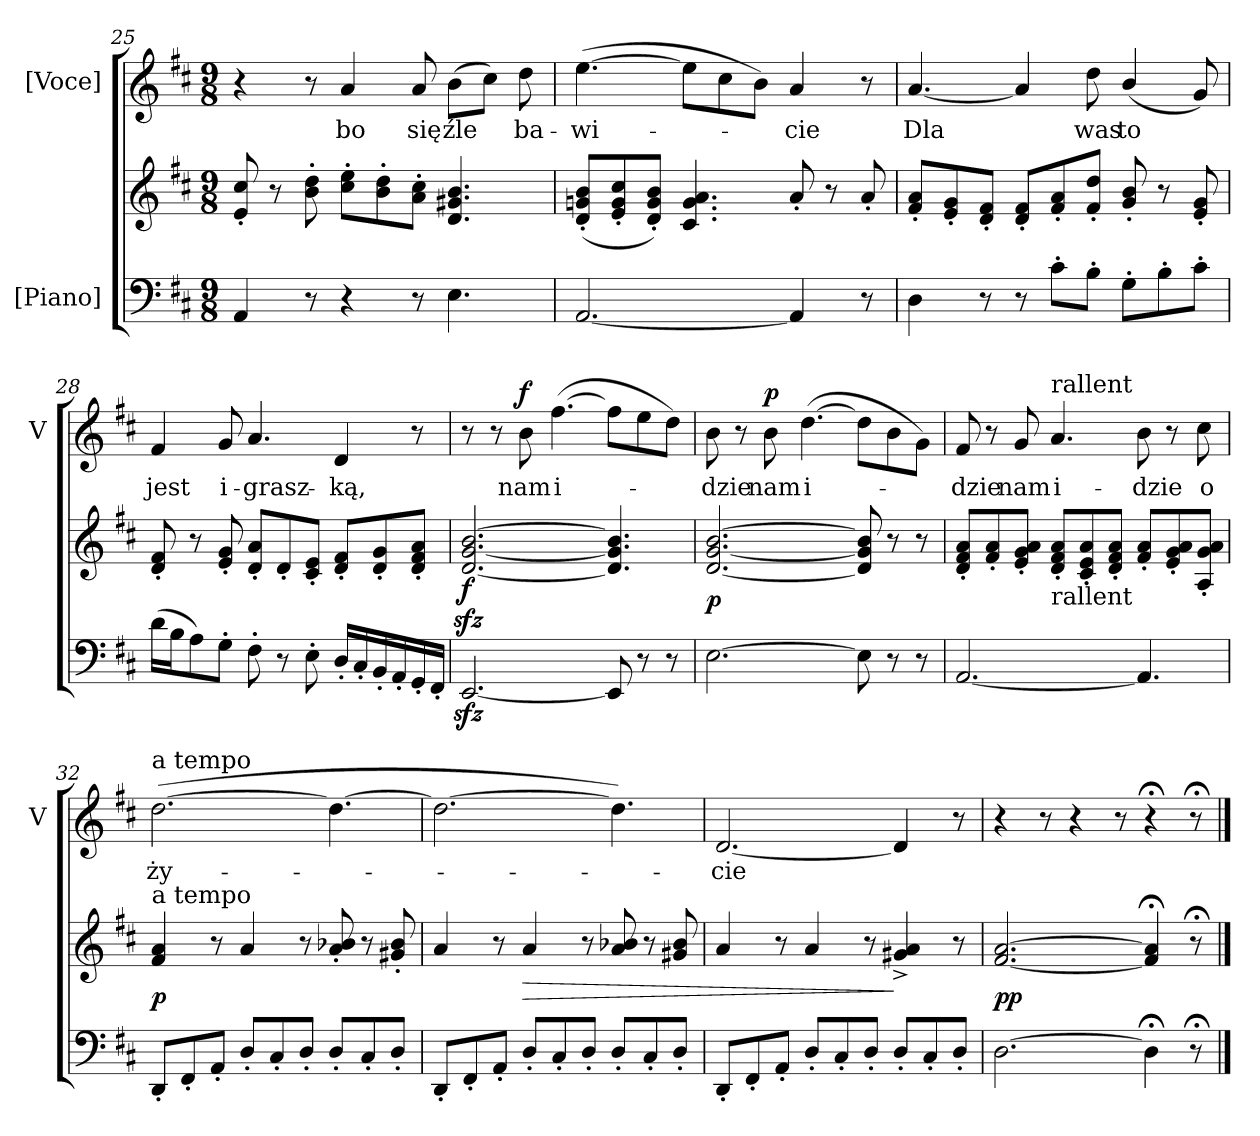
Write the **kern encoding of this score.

**kern	**kern	**dynam	**kern	**text	**dynam
*part2	*part2	*part2	*part1	*part1	*part1
*staff3	*staff2	*staff2/3	*staff1	*staff1	*staff1
*I"[Piano]	*	*	*I"[Voce]	*	*
*	*	*	*I'V	*	*
*clefF4	*clefG2	*	*clefG2	*	*
*k[f#c#]	*k[f#c#]	*	*k[f#c#]	*	*
*D:	*D:	*	*D:	*	*
*M9/8	*M9/8	*	*M9/8	*	*
=25	=25	=25	=25	=25	=25
4AA/	8e'/ 8cc#'/	.	4r	.	.
.	8r	.	.	.	.
8r	8b'\ 8dd'\	.	8r	.	.
4r	8cc#'\ 8ee'\L	.	4a/	bo	.
.	8b'\ 8dd'\	.	.	.	.
8r	8a'\ 8cc#'\J	.	8a/	się	.
4.E\	4.d/ 4.g#X/ 4.b/	.	(8b\L	źle	.
.	.	.	8cc#\J)	.	.
.	.	.	8dd\	ba-	.
=26	=26	=26	=26	=26	=26
[2.AA/	(>8d'/ 8gn'/ 8b'/L	.	([4.ee\	-wi-	.
.	8e'/ 8g'/ 8cc#'/	.	.	.	.
.	8d'/ 8g'/ 8b'/J)	.	.	.	.
.	4.c#/ 4.g/ 4.a/	.	8ee\L]	.	.
.	.	.	8cc#\	.	.
.	.	.	8b\J)	.	.
4AA/]	8a'/	.	4a/	-cie	.
.	8r	.	.	.	.
8r	8a'/	.	8r	.	.
=27	=27	=27	=27	=27	=27
4D\	8f#'/ 8a'/L	.	[4.a/	Dla	.
.	8e'/ 8g'/	.	.	.	.
8r	8d'/ 8f#'/J	.	.	.	.
8r	8d'/ 8f#'/L	.	4a/]	.	.
8c#'\L	8f#'/ 8a'/	.	.	.	.
8B'\J	8f#'/ 8dd'/J	.	8dd\	was	.
8G'\L	8g'/ 8b'/	.	(4b/	to	.
8B'\	8r	.	.	.	.
8c#'\J	8e'/ 8g'/	.	8g/)	.	.
=28	=28	=28	=28	=28	=28
(16d\LL	8d'/ 8f#'/	.	4f#/	jest	.
16B\J	.	.	.	.	.
8A\)	8r	.	.	.	.
8G'\J	8e'/ 8g'/	.	8g/	i-	.
8F#'\	8d'/ 8a'/L	.	4.a/	-grasz-	.
8r	8d'/	.	.	.	.
8E'\	8c#'/ 8e'/J	.	.	.	.
16D'/LL	8d'/ 8f#'/L	.	4d/	-ką,	.
16C#'/	.	.	.	.	.
16BB'/	8d'/ 8g'/	.	.	.	.
16AA'/	.	.	.	.	.
16GG'/	8d'/ 8f#'/ 8a'/J	.	8r	.	.
16FF#'/JJ	.	.	.	.	.
=29	=29	=29	=29	=29	=29
!	!	!LO:DY:b	!	!	!
[2.EEzz>/	[2.dzz>/ [2.gzz>/ [2.bzz>/	f	8r	.	.
.	.	.	8r	.	.
!	!	!	!	!	!LO:DY:a
.	.	.	8b\	nam	f
.	.	.	([4.ff#\	i-	.
8EE/]	4.d]/ 4.g]/ 4.b]/	.	8ff#\L]	.	.
8r	.	.	8ee\	.	.
8r	.	.	8dd\J)	.	.
=30	=30	=30	=30	=30	=30
[2.E\	[2.d/ [2.g/ [2.b/	p	8b\	-dzie	.
.	.	.	8r	.	.
!	!	!	!	!	!LO:DY:a
.	.	.	8b\	nam	p
.	.	.	([4.dd\	i-	.
8E\]	8d]/ 8g]/ 8b]/	.	8dd\L]	.	.
8r	8r	.	8b\	.	.
8r	8r	.	8g\J)	.	.
=31	=31	=31	=31	=31	=31
[2.AA/	8d'/ 8f#'/ 8a'/L	.	8f#/	-dzie	.
.	8f#'/ 8a'/	.	8r	.	.
.	8e'/ 8g'/ 8a'/J	.	8g/	nam	.
!	!	!	!LO:TX:a:t=rallent	!	!
!	!LO:TX:b:t=rallent	!	!	!	!
.	8d'/ 8f#'/ 8a'/L	.	4.a/	i-	.
.	8c#'/ 8e'/ 8a'/	.	.	.	.
.	8d'/ 8f#'/ 8a'/J	.	.	.	.
4.AA/]	8f#'/ 8a'/L	.	8b\	-dzie	.
.	8e'/ 8g'/ 8a'/	.	8r	.	.
.	8A'/ 8g'/ 8a'/J	.	8cc#\	o	.
=32	=32	=32	=32	=32	=32
!	!	!	!LO:TX:a:t=a tempo	!	!
!	!LO:TX:a:t=a tempo	!	!	!	!
8DD'/L	4f#/ 4a/	p	([2.dd\	ży-	.
8FF#'/	.	.	.	.	.
8AA'/J	8r	.	.	.	.
8D'/L	4a/	.	.	.	.
8C#'/	.	.	.	.	.
8D'/J	8r	.	.	.	.
8D'/L	8a'/ 8b-X'/	.	4.dd\_	.	.
8C#'/	8r	.	.	.	.
8D'/J	8g#X'/ 8b-'/	.	.	.	.
=33	=33	=33	=33	=33	=33
8DD'/L	4a/	.	2.dd\_	.	.
8FF#'/	.	.	.	.	.
8AA'/J	8r	.	.	.	.
!	!	!LO:HP:b	!	!	!
8D'/L	4a/	>	.	.	.
8C#'/	.	.	.	.	.
8D'/J	8r	.	.	.	.
8D'/L	8a/ 8b-X/	.	4.dd\])	.	.
8C#'/	8r	.	.	.	.
8D'/J	8g#X/ 8b-/	.	.	.	.
=34	=34	=34	=34	=34	=34
8DD'/L	4a/	.	[2.d/	-cie	.
8FF#'/	.	.	.	.	.
8AA'/J	8r	.	.	.	.
8D'/L	4a/	.	.	.	.
8C#'/	.	.	.	.	.
8D'/J	8r	.	.	.	.
8D'/L	4g#X^>/ 4a^>/	]	4d/]	.	.
8C#'/	.	.	.	.	.
8D'/J	8r	.	8r	.	.
=35	=35	=35	=35	=35	=35
[2.D\	[2.f#/ [2.a/	pp	4r	.	.
.	.	.	8r	.	.
.	.	.	4r	.	.
.	.	.	8r	.	.
4D;<\]	4f#];</ 4a];</	.	4r;<	.	.
8r;<	8r;<	.	8r;<	.	.
==	==	==	==	==	==
*-	*-	*-	*-	*-	*-
